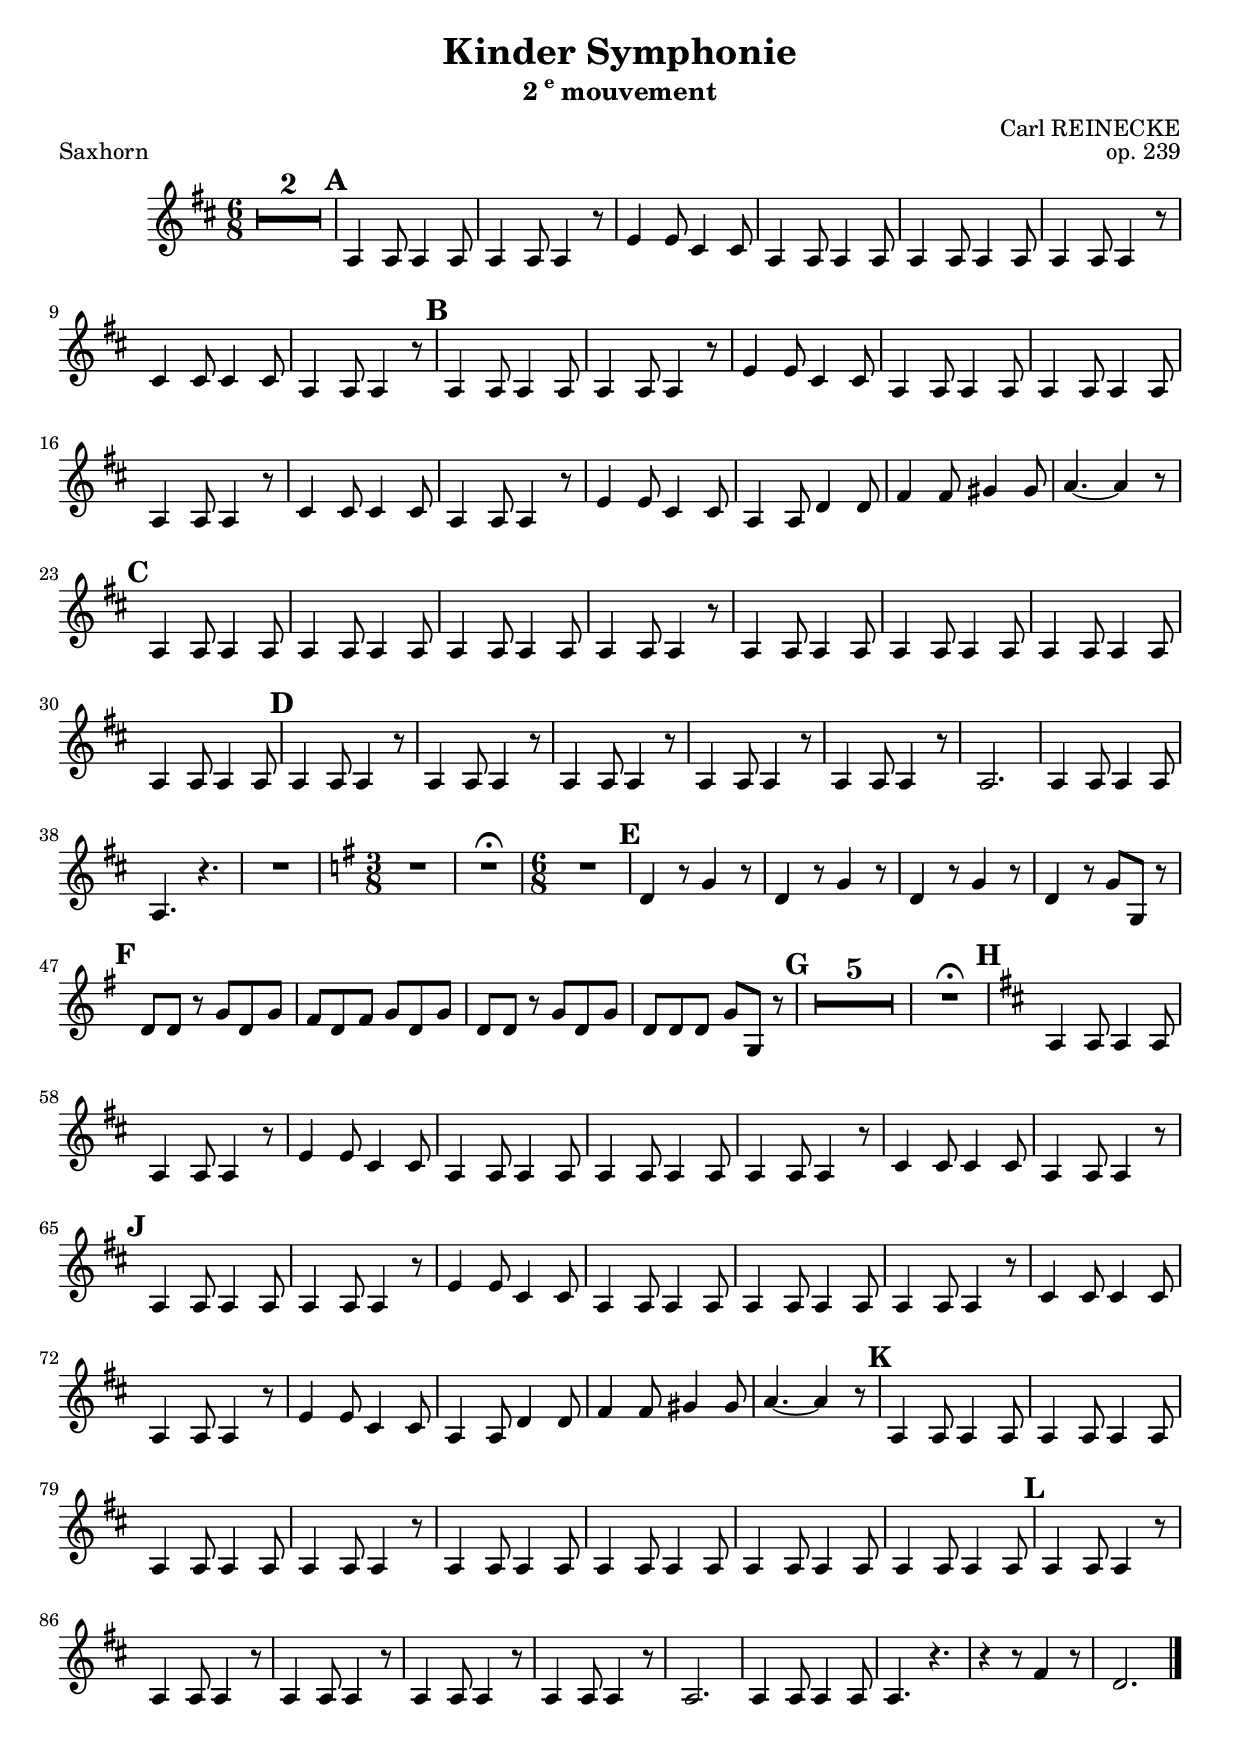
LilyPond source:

% Created on Wed Oct 21 20:51:23 CEST 2009
\version "2.13.3"

\include "header.ly"

scorepagebreak = {  } 

staffSaxhorn =  \relative a {
\include "Notes/part_settings.ly"
    \set Staff.instrumentName = "Saxhorn"
    \set Staff.shortInstrumentName = "saxh."
    \set Staff.midiInstrument = "tuba"
    \clef "treble" \key d \major \time 6/8 
    R2.*2 | % 3
    \mark \default
    a4 a8 a4 a8 | % 4
    a4 a8 a4 r8 | % 5
    e'4 e8 cis4 cis8 | % 6
    a4 a8 a4 a8    | % 7
    a4 a8 a4 a8 | % 8
    a4 a8 a4 r8 | % 9
    cis4 cis8 cis4 cis8 | 
    a4 a8 a4 r8 | % 11
    \mark \default
    a4 a8 a4 a8 | % 12
    a4 a8 a4 r8 | % 13
    e'4 e8 cis4 cis8    | % 14
    a4 a8 a4 a8 | % 15
    a4 a8 a4 a8 | % 16
    a4 a8 a4 r8 | % 17
    cis4 cis8 cis4 cis8 | % 18
    a4 a8 a4 r8 | % 19
    e'4 e8 cis4 cis8 | 
    a4 a8 d4 d8    | % 21
    fis4 fis8 gis4 gis8 | % 22
    a4. ~ a4 r8 | % 23
    \mark \default
    a,4 a8 a4 a8 | % 24
    a4 a8 a4 a8 | % 25
    a4 a8 a4 a8 | % 26
    a4 a8 a4 r8    | % 27
    a4 a8 a4 a8 | % 28
    a4 a8 a4 a8 | % 29
    a4 a8 a4 a8 | 
    a4 a8 a4 a8 | % 31
    \mark \default
    a4 a8 a4 r8 | % 32
    a4 a8 a4 r8    | % 33
    a4 a8 a4 r8 | % 34
    a4 a8 a4 r8 | % 35
    a4 a8 a4 r8 | % 36
    a2. | % 37
    a4 a8 a4 a8 | % 38
    a4. r4.    | % 39
    R2. | 
    \key g \major 
    \time 3/8 
    R4.
    \cadenzaOn R4.^\fermataMarkup 
    s1*7 s2.\cadenzaOff  s4.
    \time 6/8  
    R2.
    \mark \default
    d4 r8 g4 r8   | % 49
    d4 r8 g4 r8 | 
    d4 r8 g4 r8 | % 51
    d4 r8 g8   g,8   r8 | % 52
    \mark \default
    d'8   d8   r8 g8   d8 g8     | % 53
    fis8   d8 fis8   g8   d8 g8   | % 54
    d8   d8   r8 g8   d8 g8   | % 55
    d8   d8 d8   g8   g,8   r8   | % 56
    \mark \default
    R2.*5 | % 62
    R2.\fermataMarkup
    \key d \major 
    \mark \default
    a4 a8 a4 a8 | % 63
    a4 a8 a4 r8   | % 64
    e'4 e8 cis4 cis8 | % 65
    a4 a8 a4 a8 | % 66
    a4 a8 a4 a8 | % 67
    a4 a8 a4 r8 | % 68
    cis4 cis8 cis4 cis8 | % 69
    a4 a8 a4 r8 | 
    \mark \default
    a4 a8 a4 a8   | % 71
    a4 a8 a4 r8 | % 72
    e'4 e8 cis4 cis8 | % 73
    a4 a8 a4 a8 | % 74
    a4 a8 a4 a8 | % 75
    a4 a8 a4 r8 | % 76
    cis4 cis8 cis4 cis8 | % 77
    a4 a8 a4 r8   | % 78
    e'4 e8 cis4 cis8 | % 79
    a4 a8 d4 d8 | 
    fis4 fis8 gis4 gis8 | % 81
    a4. ~ a4 r8 | % 82
    \mark \default
    a,4 a8 a4 a8 | % 83
    a4 a8 a4 a8   | % 84
    a4 a8 a4 a8 | % 85
    a4 a8 a4 r8 | % 86
    a4 a8 a4 a8 | % 87
    a4 a8 a4 a8 | % 88
    a4 a8 a4 a8 | % 89
    a4 a8 a4 a8   | 
    \mark \default
    a4 a8 a4 r8 | % 91
    a4 a8 a4 r8 | % 92
    a4 a8 a4 r8 | % 93
    a4 a8 a4 r8 | % 94
    a4 a8 a4 r8 | % 95
    a2.   | % 96
    a4 a8 a4 a8 | % 97
    a4. r4. | % 98
    r4 r8 fis'4 r8 | % 99
    d2. \bar "|."
    }



\book {
\paper {
#(set-paper-size "a4")	
ragged-last-bottom =##f
oddFooterMarkup = \markup {\fill-line {} }
}

\score { 
<< 
\new Staff \with { \remove Instrument_name_engraver } 
\staffSaxhorn
>> 
\header {
piece = "Saxhorn" 
	}  
} 
}
